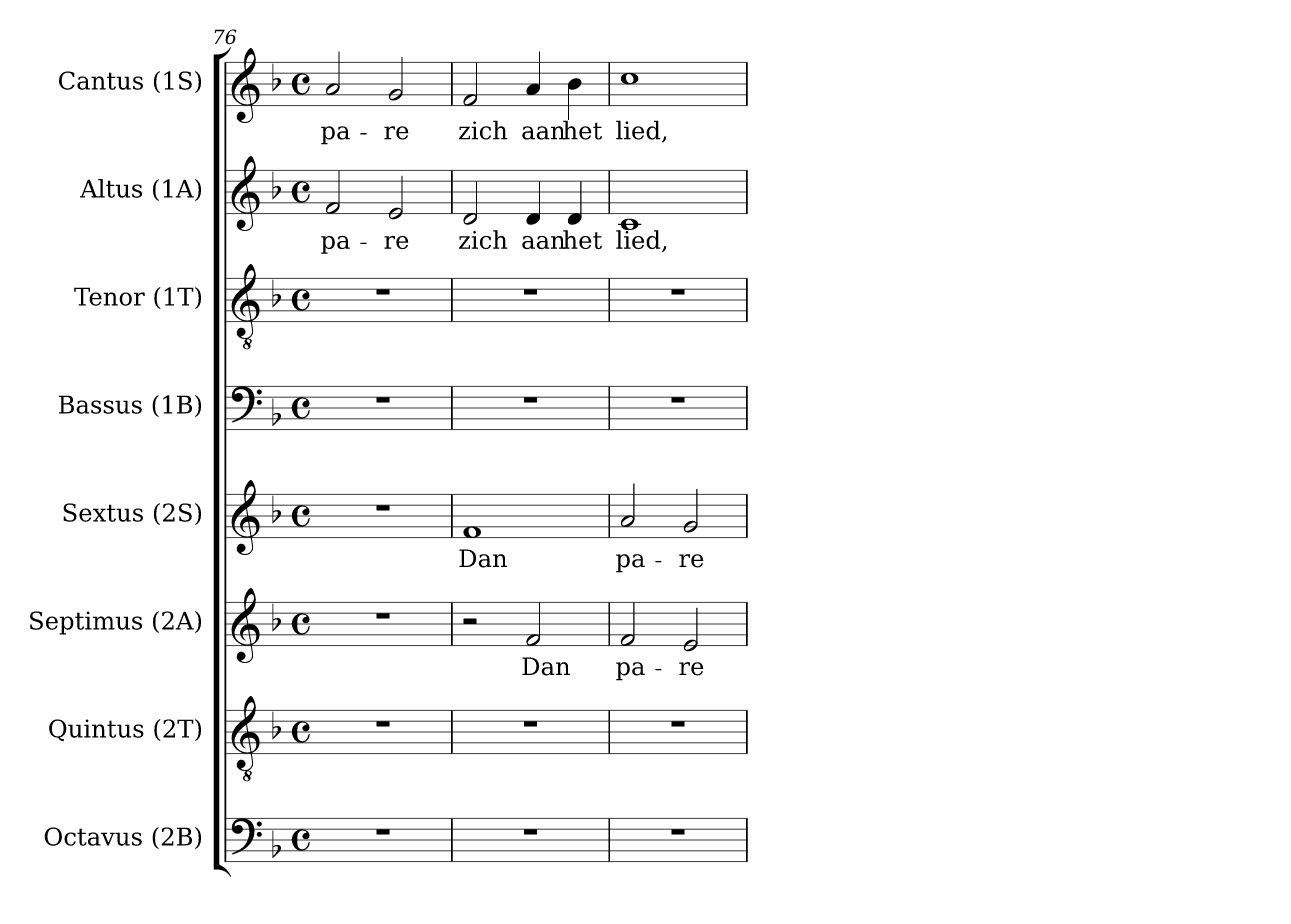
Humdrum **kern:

**kern	**kern	**kern	**text	**kern	**text	**kern	**kern	**kern	**text	**kern	**text
*part8	*part7	*part6	*part6	*part5	*part5	*part4	*part3	*part2	*part2	*part1	*part1
*staff8	*staff7	*staff6	*staff6	*staff5	*staff5	*staff4	*staff3	*staff2	*staff2	*staff1	*staff1
*I"Octavus (2B)	*I"Quintus (2T)	*I"Septimus (2A)	*	*I"Sextus (2S)	*	*I"Bassus (1B)	*I"Tenor (1T)	*I"Altus (1A)	*	*I"Cantus (1S)	*
*I'Octavus	*I'Quintus	*I'Septimus	*	*I'Sextus	*	*I'Bassus	*I'Tenor	*I'Altus	*	*I'Cantus	*
*clefF4	*clefGv2	*clefG2	*	*clefG2	*	*clefF4	*clefGv2	*clefG2	*	*clefG2	*
*k[b-]	*k[b-]	*k[b-]	*	*k[b-]	*	*k[b-]	*k[b-]	*k[b-]	*	*k[b-]	*
*F:	*F:	*F:	*	*F:	*	*F:	*F:	*F:	*	*F:	*
*M4/4	*M4/4	*M4/4	*	*M4/4	*	*M4/4	*M4/4	*M4/4	*	*M4/4	*
*met(c)	*met(c)	*met(c)	*	*met(c)	*	*met(c)	*met(c)	*met(c)	*	*met(c)	*
=76	=76	=76	=76	=76	=76	=76	=76	=76	=76	=76	=76
!	!	!	!	!	!	!	!	!	!LO:LY:b:color=#000000	!	!
!	!	!	!	!	!	!	!	!	!	!	!LO:LY:b:color=#000000
1r	1r	1r	.	1r	.	1r	1r	2fi/	pa-	2ai/	pa-
!	!	!	!	!	!	!	!	!	!LO:LY:b:color=#000000	!	!
!	!	!	!	!	!	!	!	!	!	!	!LO:LY:b:color=#000000
.	.	.	.	.	.	.	.	2ei/	-re	2gi/	-re
=77	=77	=77	=77	=77	=77	=77	=77	=77	=77	=77	=77
!	!	!	!	!	!LO:LY:b:color=#000000	!	!	!	!	!	!
!	!	!	!	!	!	!	!	!	!LO:LY:b:color=#000000	!	!
!	!	!	!	!	!	!	!	!	!	!	!LO:LY:b:color=#000000
1r	1r	2r	.	1fi	Dan	1r	1r	2di/	zich	2fi/	zich
!	!	!	!LO:LY:b:color=#000000	!	!	!	!	!	!	!	!
!	!	!	!	!	!	!	!	!	!LO:LY:b:color=#000000	!	!
!	!	!	!	!	!	!	!	!	!	!	!LO:LY:b:color=#000000
.	.	2fi/	Dan	.	.	.	.	4di/	aan	4ai/	aan
!	!	!	!	!	!	!	!	!	!LO:LY:b:color=#000000	!	!
!	!	!	!	!	!	!	!	!	!	!	!LO:LY:b:color=#000000
.	.	.	.	.	.	.	.	4di/	het	4b-i\	het
=78	=78	=78	=78	=78	=78	=78	=78	=78	=78	=78	=78
!	!	!	!LO:LY:b:color=#000000	!	!	!	!	!	!	!	!
!	!	!	!	!	!LO:LY:b:color=#000000	!	!	!	!	!	!
!	!	!	!	!	!	!	!	!	!LO:LY:b:color=#000000	!	!
!	!	!	!	!	!	!	!	!	!	!	!LO:LY:b:color=#000000
1r	1r	2fi/	pa-	2ai/	pa-	1r	1r	1ci	lied,	1cci	lied,
!	!	!	!LO:LY:b:color=#000000	!	!	!	!	!	!	!	!
!	!	!	!	!	!LO:LY:b:color=#000000	!	!	!	!	!	!
.	.	2ei/	-re	2gi/	-re	.	.	.	.	.	.
=	=	=	=	=	=	=	=	=	=	=	=
*-	*-	*-	*-	*-	*-	*-	*-	*-	*-	*-	*-
